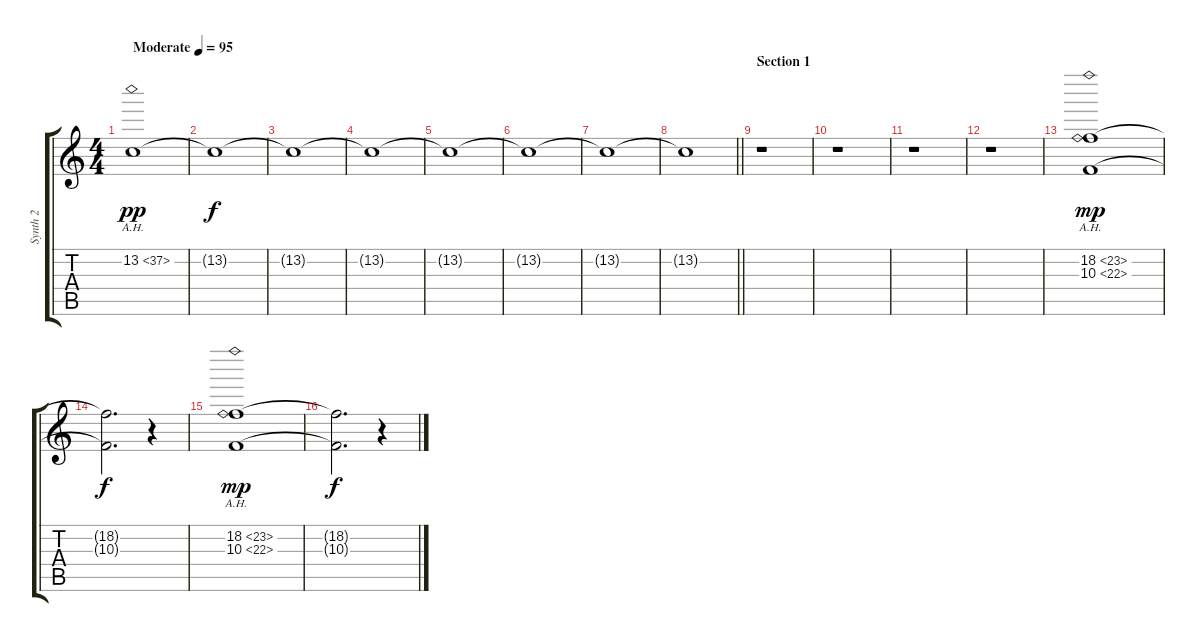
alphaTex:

\track ("Synth 2" "Synth 2") {instrument pad8sweep}
\staff {score tabs}
\tuning (E4 B3 G3 D3 A2 E2) {hide}
\ts (4 4)
\tempo (95 "Moderate")
\clef g2
\ks c
13.2{ah 24}.1{dy pp instrument pad8sweep} |
13.2{t}.1{dy f} |
13.2{t}.1 |
13.2{t}.1 |
13.2{t}.1 |
13.2{t}.1 |
13.2{t}.1 |
\barLineRight lightlight
13.2{t}.1 |
\section ("" "Section 1")
r.1 |
r.1 |
r.1 |
r.1{volume 4} |
(18.2{ah 5} 10.3{ah 12}).1{dy mp volume 10} |
(18.2{t} 10.3{t}).2{d dy f volume 0} r.4{volume 4} |
(18.2{ah 5} 10.3{ah 12}).1{dy mp volume 10} |
(18.2{t} 10.3{t}).2{d dy f volume 0} r.4{volume 4}
